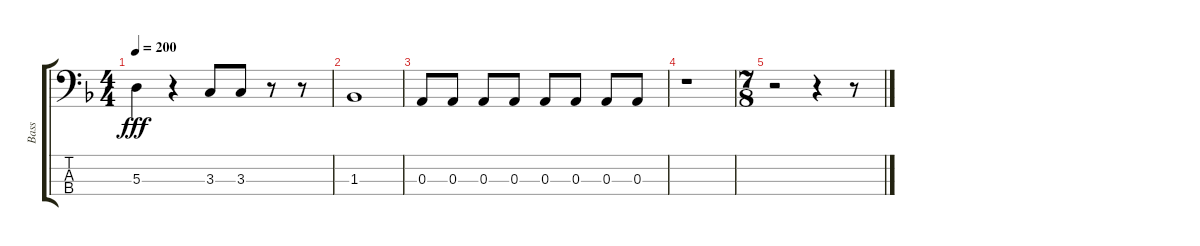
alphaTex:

\track ("Bass" "Bass") {instrument electricbassfinger}
\staff {score tabs}
\tuning (G2 D2 A1 E1) {hide}
\ts (4 4)
\tempo 200
\clef f4
\ks f
5.3.4{dy fff} r.4 3.3.8 3.3.8 r.8 r.8 |
1.3.1 |
0.3.8 0.3.8 0.3.8 0.3.8 0.3.8 0.3.8 0.3.8 0.3.8 |
r.1 |
\ts (7 8)
r.2 r.4 r.8
